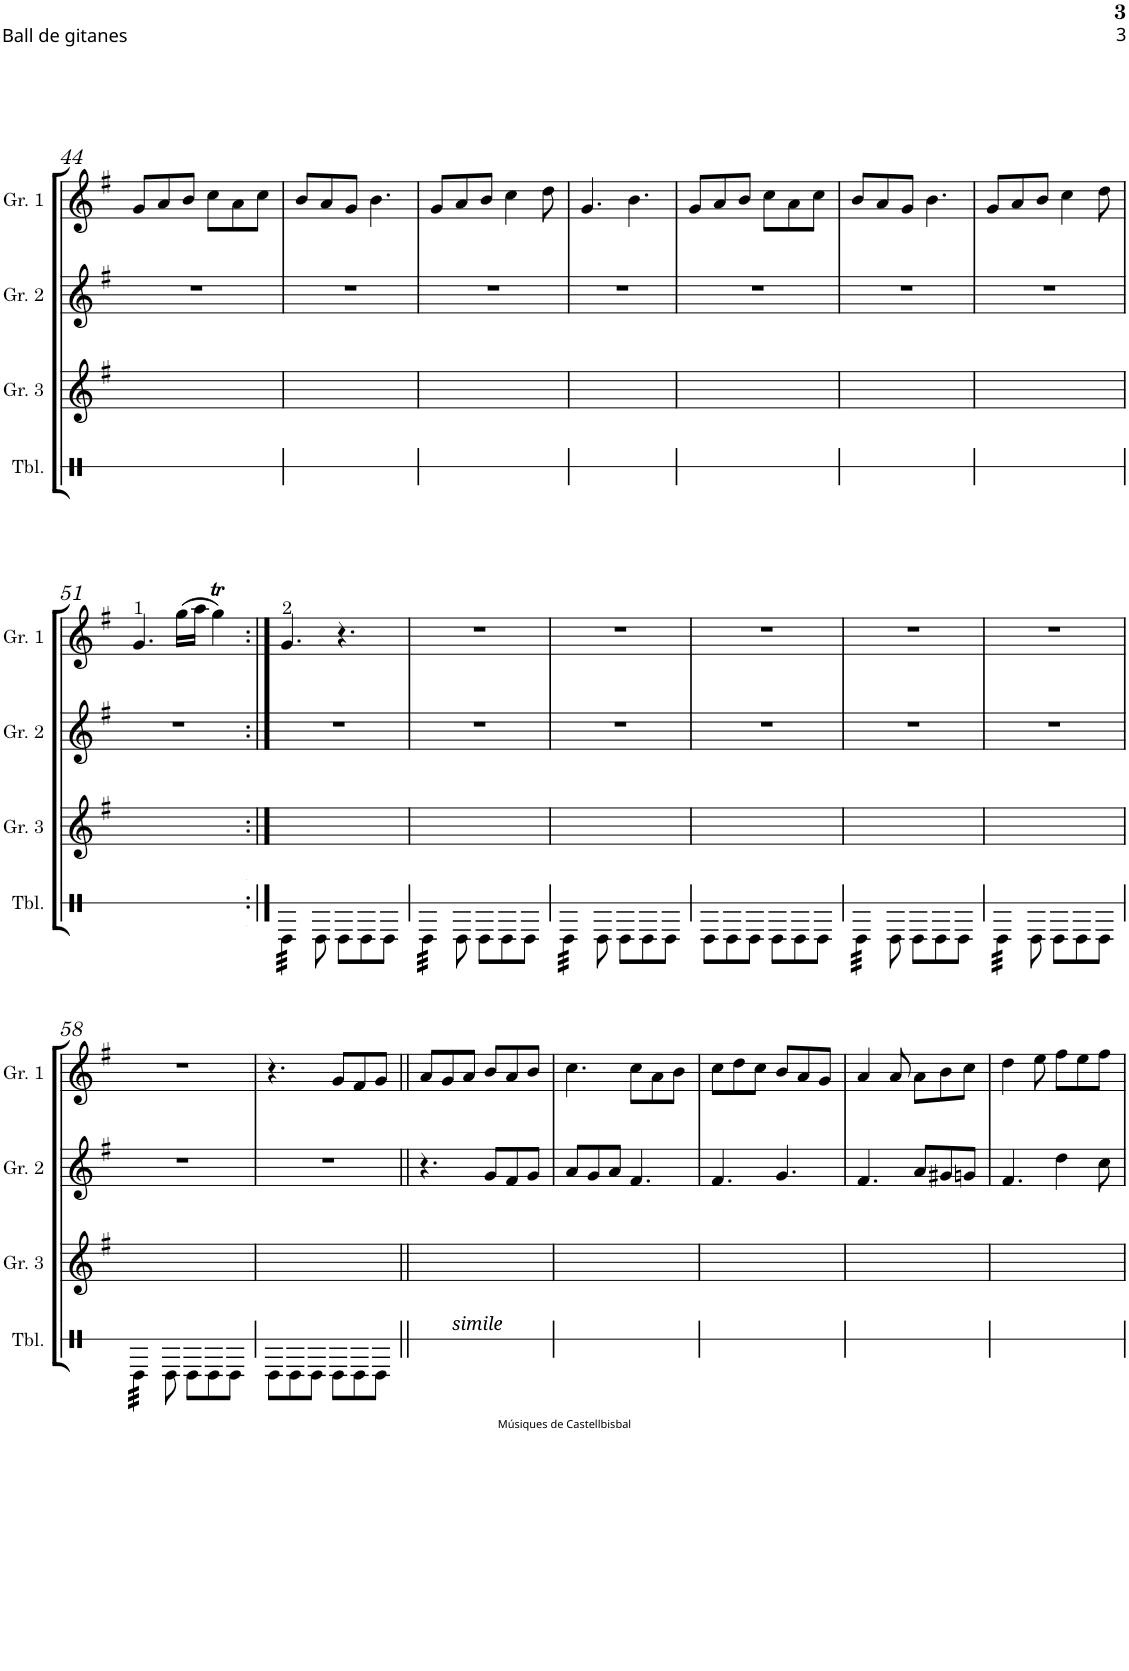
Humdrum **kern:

**kern	**kern	**kern	**kern
*part4	*part3	*part2	*part1
*staff4	*staff3	*staff2	*staff1
*I"Timbal	*I"Gralla 3	*I"Gralla 2	*I"Gralla 1
*I'Tbl.	*I'Gr. 3	*I'Gr. 2	*I'Gr. 1
!!LO:PB:g=z
*clefX	*clefG2	*clefG2	*clefG2
*k[]	*k[f#]	*k[f#]	*k[f#]
*	*G:	*G:	*G:
*M6/8	*M6/8	*M6/8	*M6/8
=44	=44	=44	=44
2.ryy	2.ryy	2.r	8g/L
.	.	.	8a/
.	.	.	8b/J
.	.	.	8cc\L
.	.	.	8a\
.	.	.	8cc\J
=45	=45	=45	=45
2.ryy	2.ryy	2.r	8b/L
.	.	.	8a/
.	.	.	8g/J
.	.	.	4.b\
=46	=46	=46	=46
2.ryy	2.ryy	2.r	8g/L
.	.	.	8a/
.	.	.	8b/J
.	.	.	4cc\
.	.	.	8dd\
=47	=47	=47	=47
2.ryy	2.ryy	2.r	4.g/
.	.	.	4.b\
=48	=48	=48	=48
2.ryy	2.ryy	2.r	8g/L
.	.	.	8a/
.	.	.	8b/J
.	.	.	8cc\L
.	.	.	8a\
.	.	.	8cc\J
=49	=49	=49	=49
2.ryy	2.ryy	2.r	8b/L
.	.	.	8a/
.	.	.	8g/J
.	.	.	4.b\
=50	=50	=50	=50
2.ryy	2.ryy	2.r	8g/L
.	.	.	8a/
.	.	.	8b/J
.	.	.	4cc\
.	.	.	8dd\
!!LO:LB:g=z
=51	=51	=51	=51
2.ryy	2.ryy	2.r	4.g/
.	.	.	(>16gg\LL
.	.	.	16aa\JJ
.	.	.	4ggT\)
!LO:TX:b:t=.	!	!	!
!LO:TX:a:t=.	!	!	!
=52:|!	=52:|!	=52:|!	=52:|!
*tremolo	*	*	*
32e\LLL	2.ryy	2.r	4.g/
32e\	.	.	.
32e\	.	.	.
32e\	.	.	.
32e\	.	.	.
32e\	.	.	.
32e\	.	.	.
32e\JJJ	.	.	.
*Xtremolo	*	*	*
8e\	.	.	.
8e\L	.	.	4.r
8e\	.	.	.
8e\J	.	.	.
=53	=53	=53	=53
*tremolo	*	*	*
32e\LLL	2.ryy	2.r	2.r
32e\	.	.	.
32e\	.	.	.
32e\	.	.	.
32e\	.	.	.
32e\	.	.	.
32e\	.	.	.
32e\JJJ	.	.	.
*Xtremolo	*	*	*
8e\	.	.	.
8e\L	.	.	.
8e\	.	.	.
8e\J	.	.	.
=54	=54	=54	=54
*tremolo	*	*	*
32e\LLL	2.ryy	2.r	2.r
32e\	.	.	.
32e\	.	.	.
32e\	.	.	.
32e\	.	.	.
32e\	.	.	.
32e\	.	.	.
32e\JJJ	.	.	.
*Xtremolo	*	*	*
8e\	.	.	.
8e\L	.	.	.
8e\	.	.	.
8e\J	.	.	.
=55	=55	=55	=55
8e\L	2.ryy	2.r	2.r
8e\	.	.	.
8e\J	.	.	.
8e\L	.	.	.
8e\	.	.	.
8e\J	.	.	.
=56	=56	=56	=56
*tremolo	*	*	*
32e\LLL	2.ryy	2.r	2.r
32e\	.	.	.
32e\	.	.	.
32e\	.	.	.
32e\	.	.	.
32e\	.	.	.
32e\	.	.	.
32e\JJJ	.	.	.
*Xtremolo	*	*	*
8e\	.	.	.
8e\L	.	.	.
8e\	.	.	.
8e\J	.	.	.
=57	=57	=57	=57
*tremolo	*	*	*
32e\LLL	2.ryy	2.r	2.r
32e\	.	.	.
32e\	.	.	.
32e\	.	.	.
32e\	.	.	.
32e\	.	.	.
32e\	.	.	.
32e\JJJ	.	.	.
*Xtremolo	*	*	*
8e\	.	.	.
8e\L	.	.	.
8e\	.	.	.
8e\J	.	.	.
!!LO:LB:g=z
=58	=58	=58	=58
*tremolo	*	*	*
32e\LLL	2.ryy	2.r	2.r
32e\	.	.	.
32e\	.	.	.
32e\	.	.	.
32e\	.	.	.
32e\	.	.	.
32e\	.	.	.
32e\JJJ	.	.	.
*Xtremolo	*	*	*
8e\	.	.	.
8e\L	.	.	.
8e\	.	.	.
8e\J	.	.	.
=59	=59	=59	=59
8e\L	2.ryy	2.r	4.r
8e\	.	.	.
8e\J	.	.	.
8e\L	.	.	8g/L
8e\	.	.	8f#/
8e\J	.	.	8g/J
=60||	=60||	=60||	=60||
*^	*	*	*
2.ryy	8.ryy	2.ryy	4.r	8a/L
.	.	.	.	8g/
!	!LO:TX:a:i:t=simile	!	!	!
.	2ryy	.	.	.
.	.	.	.	8a/J
.	.	.	8g/L	8b/L
.	.	.	8f#/	8a/
.	.	.	8g/J	8b/J
.	16ryy	.	.	.
*v	*v	*	*	*
=61	=61	=61	=61
2.ryy	2.ryy	8a/L	4.cc\
.	.	8g/	.
.	.	8a/J	.
.	.	4.f#/	8cc\L
.	.	.	8a\
.	.	.	8b\J
=62	=62	=62	=62
2.ryy	2.ryy	4.f#/	8cc\L
.	.	.	8dd\
.	.	.	8cc\J
.	.	4.g/	8b/L
.	.	.	8a/
.	.	.	8g/J
=63	=63	=63	=63
2.ryy	2.ryy	4.f#/	4a/
.	.	.	8a/
.	.	8a/L	8a\L
.	.	8g#X/	8b\
.	.	8gn/J	8cc\J
=64	=64	=64	=64
2.ryy	2.ryy	4.f#/	4dd\
.	.	.	8ee\
.	.	4dd\	8ff#\L
.	.	.	8ee\
.	.	8cc\	8ff#\J
=	=	=	=
*-	*-	*-	*-
